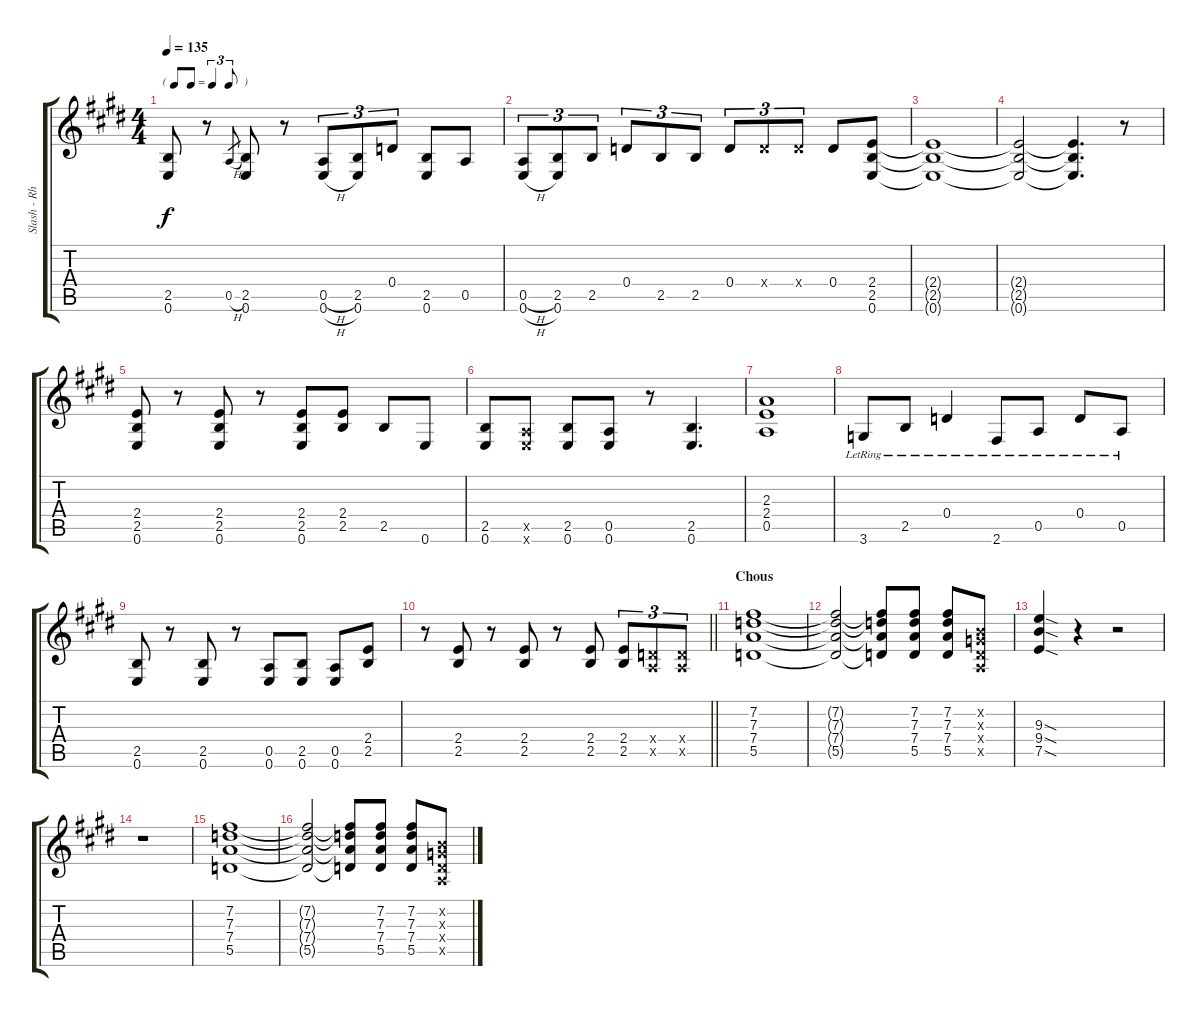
\track ("Slash - Rhytm Guitar" "Slash - Rh") {instrument distortionguitar}
\staff {score tabs}
\tuning (E4 B3 G3 D3 A2 E2) {hide}
\ts (4 4)
\tf triplet8th
\tempo 135
\clef g2
\ks e
(2.5 0.6).8{dy f} r.8 0.5{h}.8{gr} (2.5 0.6).8 r.8 (0.5{h} 0.6{h}).8{tu (3 2)} (2.5 0.6).8{tu (3 2)} 0.4.8{tu (3 2)} (2.5 0.6).8 0.5.8 |
(0.5{h} 0.6{h}).8{tu (3 2)} (2.5 0.6).8{tu (3 2)} 2.5.8{tu (3 2)} 0.4.8{tu (3 2)} 2.5.8{tu (3 2)} 2.5.8{tu (3 2)} 0.4.8{tu (3 2)} 0.4{x}.8{tu (3 2)} 0.4{x}.8{tu (3 2)} 0.4.8 (2.4 2.5 0.6).8 |
(2.4{t} 2.5{t} 0.6{t}).1 |
(2.4{t} 2.5{t} 0.6{t}).2 (2.4{t} 2.5{t} 0.6{t}).4{d} r.8 |
(2.4 2.5 0.6).8 r.8 (2.4 2.5 0.6).8 r.8 (2.4 2.5 0.6).8 (2.4 2.5).8 2.5.8 0.6.8 |
(2.5 0.6).8 (0.5{x} 0.6{x}).8 (2.5 0.6).8 (0.5 0.6).8 r.8 (2.5 0.6).4{d} |
(2.3 2.4 0.5).1 |
3.6{lr}.8 2.5{lr}.8 0.4{lr}.4 2.6{lr}.8 0.5{lr}.8 0.4{lr}.8 0.5{lr}.8 |
(2.5 0.6).8 r.8 (2.5 0.6).8 r.8 (0.5 0.6).8 (2.5 0.6).8 (0.5 0.6).8 (2.4 2.5).8 |
\barLineRight lightlight
r.8 (2.4 2.5).8 r.8 (2.4 2.5).8 r.8 (2.4 2.5).8 (2.4 2.5).8{tu (3 2)} (0.4{x} 0.5{x}).8{tu (3 2)} (0.4{x} 0.5{x}).8{tu (3 2)} |
\section ("" "Chous")
(7.2 7.3 7.4 5.5).1 |
(7.2{t} 7.3{t} 7.4{t} 5.5{t}).2 (7.2{t} 7.3{t} 7.4{t} 5.5{t}).8 (7.2 7.3 7.4 5.5).8 (7.2 7.3 7.4 5.5).8 (0.2{x} 0.3{x} 0.4{x} 0.5{x}).8 |
(9.3{sod} 9.4{sod} 7.5{sod}).4 r.4 r.2 |
r.1 |
(7.2 7.3 7.4 5.5).1 |
(7.2{t} 7.3{t} 7.4{t} 5.5{t}).2 (7.2{t} 7.3{t} 7.4{t} 5.5{t}).8 (7.2 7.3 7.4 5.5).8 (7.2 7.3 7.4 5.5).8 (0.2{x} 0.3{x} 0.4{x} 0.5{x}).8
